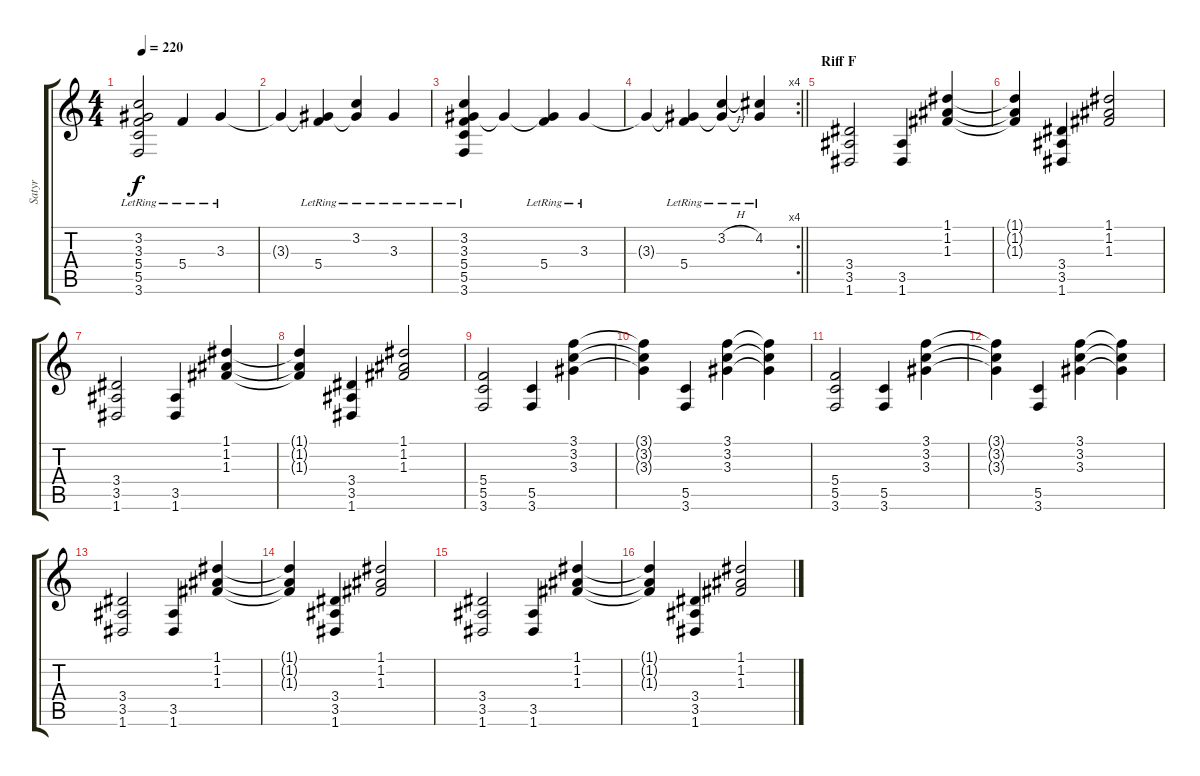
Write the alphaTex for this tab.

\track ("Satyr" "Satyr") {instrument overdrivenguitar}
\staff {score tabs}
\tuning (D4 A3 F3 C3 G2 D2) {hide}
\ts (4 4)
\tempo 220
\clef g2
\ks c
(3.2{lr} 3.3{lr} 5.4{lr} 5.5{lr} 3.6{lr}).2{dy f} 5.4{lr}.4 3.3{lr}.4 |
3.3{t}.4 (3.3{t} 5.4{lr}).4 (3.2{lr} 3.3{t}).4 3.3{lr}.4 |
(3.2{lr} 3.3{lr} 5.4{lr} 5.5{lr} 3.6{lr}).4 3.3{t}.4 (3.3{t} 5.4{lr}).4 3.3{lr}.4 |
\rc 4
\barLineRight lightlight
3.3{t}.4 (3.3{t} 5.4{lr}).4 (3.2{h lr} 3.3{t}).4 (4.2{lr} 3.3{t}).4 |
\section ("" "Riff F")
(3.4 3.5 1.6).2 (3.5 1.6).4 (1.1 1.2 1.3).4 |
(1.1{t} 1.2{t} 1.3{t}).4 (3.4 3.5 1.6).4 (1.1 1.2 1.3).2 |
(3.4 3.5 1.6).2 (3.5 1.6).4 (1.1 1.2 1.3).4 |
(1.1{t} 1.2{t} 1.3{t}).4 (3.4 3.5 1.6).4 (1.1 1.2 1.3).2 |
(5.4 5.5 3.6).2 (5.5 3.6).4 (3.1 3.2 3.3).4 |
(3.1{t} 3.2{t} 3.3{t}).4 (5.5 3.6).4 (3.1 3.2 3.3).4 (3.1{t} 3.2{t} 3.3{t}).4 |
(5.4 5.5 3.6).2 (5.5 3.6).4 (3.1 3.2 3.3).4 |
(3.1{t} 3.2{t} 3.3{t}).4 (5.5 3.6).4 (3.1 3.2 3.3).4 (3.1{t} 3.2{t} 3.3{t}).4 |
(3.4 3.5 1.6).2 (3.5 1.6).4 (1.1 1.2 1.3).4 |
(1.1{t} 1.2{t} 1.3{t}).4 (3.4 3.5 1.6).4 (1.1 1.2 1.3).2 |
(3.4 3.5 1.6).2 (3.5 1.6).4 (1.1 1.2 1.3).4 |
(1.1{t} 1.2{t} 1.3{t}).4 (3.4 3.5 1.6).4 (1.1 1.2 1.3).2
